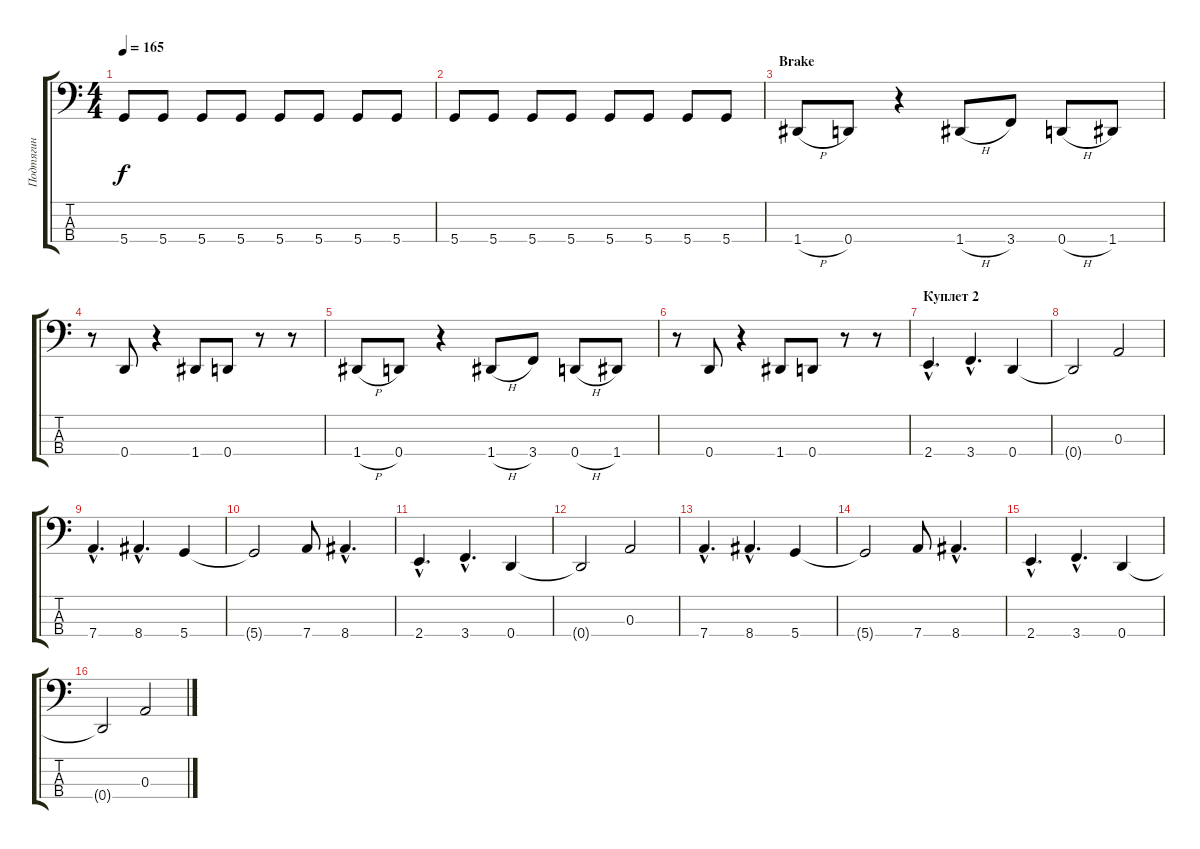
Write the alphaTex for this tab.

\track ("Подтягин" "Подтягин") {instrument electricbasspick}
\staff {score tabs}
\tuning (G2 D2 A1 D1) {hide}
\ts (4 4)
\tempo 165
\clef f4
\ks c
5.4.8{dy f} 5.4.8 5.4.8 5.4.8 5.4.8 5.4.8 5.4.8 5.4.8 |
5.4.8 5.4.8 5.4.8 5.4.8 5.4.8 5.4.8 5.4.8 5.4.8 |
\section ("" "Brake")
1.4{h}.8 0.4.8 r.4 1.4{h}.8 3.4.8 0.4{h}.8 1.4.8 |
r.8 0.4.8 r.4 1.4.8 0.4.8 r.8 r.8 |
1.4{h}.8 0.4.8 r.4 1.4{h}.8 3.4.8 0.4{h}.8 1.4.8 |
r.8 0.4.8 r.4 1.4.8 0.4.8 r.8 r.8 |
\section ("" "Куплет 2")
2.4{hac}.4{d} 3.4{hac}.4{d} 0.4.4 |
0.4{t}.2 0.3.2 |
7.4{hac}.4{d} 8.4{hac}.4{d} 5.4.4 |
5.4{t}.2 7.4.8 8.4{hac}.4{d} |
2.4{hac}.4{d} 3.4{hac}.4{d} 0.4.4 |
0.4{t}.2 0.3.2 |
7.4{hac}.4{d} 8.4{hac}.4{d} 5.4.4 |
5.4{t}.2 7.4.8 8.4{hac}.4{d} |
2.4{hac}.4{d} 3.4{hac}.4{d} 0.4.4 |
0.4{t}.2 0.3.2
